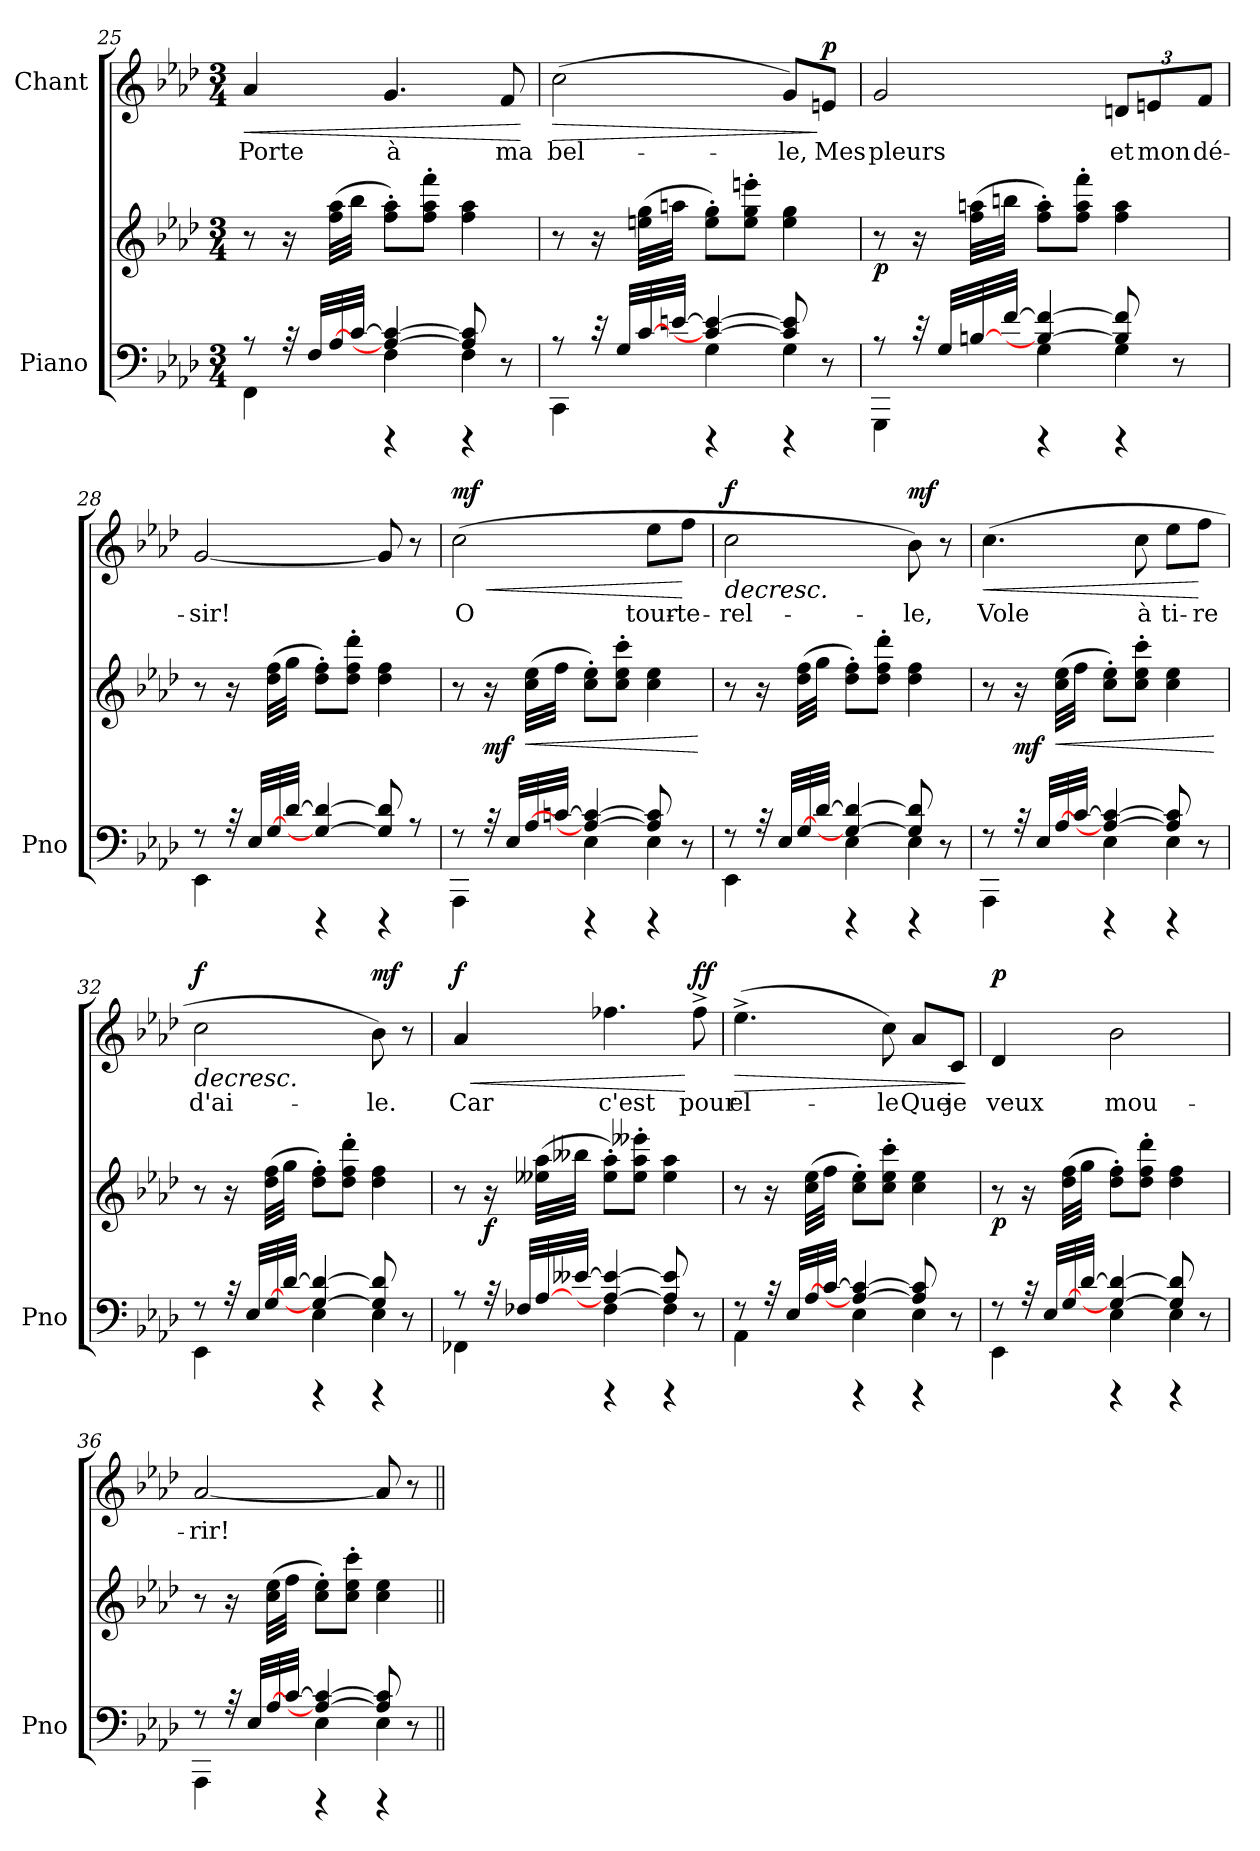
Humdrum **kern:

**kern	**kern	**dynam	**kern	**text	**dynam
*part2	*part2	*part2	*part1	*part1	*part1
*staff3	*staff2	*staff2/3	*staff1	*staff1	*staff1
*I"Piano	*	*	*I"Chant	*	*
*I'Pno	*	*	*	*	*
!!LO:LB:g=z
*clefF4	*clefG2	*	*clefG2	*	*
*k[b-e-a-d-]	*k[b-e-a-d-]	*	*k[b-e-a-d-]	*	*
*M3/4	*M3/4	*	*M3/4	*	*
=25	=25	=25	=25	=25	=25
*^	*	*	*	*	*
*	*^	*	*	*	*	*
!	!	!	!	!	!	!LO:LY:b	!LO:HP:b
8r	4FF\	4rEEyy	8r	.	4a-/	Porte	<
32r	.	.	16r	.	.	.	.
32F/LLL	.	.	.	.	.	.	.
[32A-/	.	.	(>32ff\ 32aa-\LLL	.	.	.	.
[32c/JJJ	.	.	32bb-\JJJ	.	.	.	.
!	!	!	!	!	!	!LO:LY:b	!
4A-/_ 4c/_	4F\	4rDDD	8ff\' 8aa-\'L)	.	4.g/	à	.
.	.	.	8ff\' 8aa-\' 8fff\'J	.	.	.	.
8A-/] 8c/]	4F\	4rDDD	4ff\ 4aa-\	.	.	.	.
!	!	!	!	!	!	!LO:LY:b	!
8r	.	.	.	.	8f/	ma	.
*v	*v	*v	*	*	*	*	*
.	.	.	.	.	[
=26	=26	=26	=26	=26	=26
*^	*	*	*	*	*
*	*^	*	*	*	*	*
!	!	!	!	!	!	!LO:LY:b	!LO:HP:b
8r	4CC\	4rEEyy	8r	.	(>2cc\	bel-	>
32r	.	.	16r	.	.	.	.
32G/LLL	.	.	.	.	.	.	.
[32c/	.	.	(>32een\ 32gg\LLL	.	.	.	.
[32en/JJJ	.	.	32aan\JJJ	.	.	.	.
4c/_ 4e/_	4G\	4rDDD	8ee\' 8gg\'L)	.	.	.	.
.	.	.	8ee\' 8gg\' 8eeen\'J	.	.	.	.
!	!	!	!	!	!	!LO:LY:b	!
8c/] 8e/]	4G\	4rDDD	4ee\ 4gg\	.	8g/L)	-le,	.
!	!	!	!	!	!	!LO:LY:b	!LO:DY:n=1:a
8r	.	.	.	.	8en/J	Mes	] p
=27	=27	=27	=27	=27	=27	=27	=27
!	!	!	!	!LO:DY:b	!	!LO:LY:b	!
8r	4GGG\	4rEEyy	8r	p	2g/	pleurs	.
32r	.	.	16r	.	.	.	.
32G/LLL	.	.	.	.	.	.	.
[32Bn/	.	.	(>32ff\ 32aan\LLL	.	.	.	.
[32f/JJJ	.	.	32bbn\JJJ	.	.	.	.
4B/_ 4f/_	4G\	4rDDD	8ff\' 8aa\'L)	.	.	.	.
.	.	.	8ff\' 8aa\' 8fff\'J	.	.	.	.
!	!	!	!	!	!	!LO:LY:b	!
8B/] 8f/]	4G\	4rDDD	4ff\ 4aa\	.	12dn/L	et	.
!	!	!	!	!	!	!LO:LY:b	!
.	.	.	.	.	12en/	mon	.
8r	.	.	.	.	.	.	.
!	!	!	!	!	!	!LO:LY:b	!
.	.	.	.	.	12f/J	dé-	.
=28	=28	=28	=28	=28	=28	=28	=28
!	!	!	!	!	!	!LO:LY:b	!
8r	4EE-\	4rEEyy	8r	.	[2g/	-sir!	.
32r	.	.	16r	.	.	.	.
32E-/LLL	.	.	.	.	.	.	.
[32G/	.	.	(>32dd-\ 32ff\LLL	.	.	.	.
[32d-/JJJ	.	.	32gg\JJJ	.	.	.	.
4G/_ 4d-/_	4ryy	4rDDD	8dd-\' 8ff\'L)	.	.	.	.
.	.	.	8dd-\' 8ff\' 8ddd-\'J	.	.	.	.
8G/] 8d-/]	4ryy	4rDDD	4dd-\ 4ff\	.	8g/]	.	.
8r	.	.	.	.	8r	.	.
!!LO:PB:g=z
=29	=29	=29	=29	=29	=29	=29	=29
!	!	!	!	!	!	!LO:LY:b	!LO:HP:b
!	!	!	!	!	!	!	!LO:DY:n=1:a
8r	4AAA-\	4rEEyy	8r	.	(>2cc\	O	< mf
!	!	!	!	!LO:DY:b	!	!	!
32r	.	.	16r	mf	.	.	.
32E-/LLL	.	.	.	.	.	.	.
!	!	!	!	!LO:HP:b	!	!	!
[32A-/	.	.	(>32cc\ 32ee-\LLL	<	.	.	.
[32cn/JJJ	.	.	32ff\JJJ	.	.	.	.
4A-/_ 4c/_	4E-\	4rDDD	8cc\' 8ee-\'L)	.	.	.	.
.	.	.	8cc\' 8ee-\' 8ccc\'J	.	.	.	.
!	!	!	!	!	!	!LO:LY:b	!
8A-/] 8c/]	4E-\	4rDDD	4cc\ 4ee-\	.	8ee-\L	tour-	.
!	!	!	!	!	!	!LO:LY:b	!
8r	.	.	.	.	8ff\J	te-	[
*v	*v	*v	*	*	*	*	*
.	.	[	.	.	.
=30	=30	=30	=30	=30	=30
*^	*	*	*	*	*
*	*^	*	*	*	*	*
!	!	!	!	!	!	!LO:LY:b	!LO:HP:b
!	!	!	!	!	!	!	!LO:DY:n=1:a
8r	4EE-\	4rEEyy	8r	.	2cc\	-rel-	> f
32r	.	.	16r	.	.	.	.
32E-/LLL	.	.	.	.	.	.	.
[32G/	.	.	(>32dd-\ 32ff\LLL	.	.	.	.
[32d-/JJJ	.	.	32gg\JJJ	.	.	.	.
4G/_ 4d-/_	4E-\	4rDDD	8dd-\' 8ff\'L)	.	.	.	.
.	.	.	8dd-\' 8ff\' 8ddd-\'J	.	.	.	.
!	!	!	!	!	!	!LO:LY:b	!LO:DY:n=2:a
8G/] 8d-/]	4E-\	4rDDD	4dd-\ 4ff\	.	8b-\)	-le,	mf
8r	.	.	.	.	8r	.	]
=31	=31	=31	=31	=31	=31	=31	=31
!	!	!	!	!	!	!LO:LY:b	!LO:HP:b
8r	4AAA-\	4rEEyy	8r	.	(>4.cc\	Vole	<
!	!	!	!	!LO:DY:b	!	!	!
32r	.	.	16r	mf	.	.	.
32E-/LLL	.	.	.	.	.	.	.
!	!	!	!	!LO:HP:b	!	!	!
[32A-/	.	.	(>32cc\ 32ee-\LLL	<	.	.	.
[32c/JJJ	.	.	32ff\JJJ	.	.	.	.
4A-/_ 4c/_	4E-\	4rDDD	8cc\' 8ee-\'L)	.	.	.	.
!	!	!	!	!	!	!LO:LY:b	!
.	.	.	8cc\' 8ee-\' 8ccc\'J	.	8cc\	à	.
!	!	!	!	!	!	!LO:LY:b	!
8A-/] 8c/]	4E-\	4rDDD	4cc\ 4ee-\	.	8ee-\L	ti-	.
!	!	!	!	!	!	!LO:LY:b	!
8r	.	.	.	.	8ff\J	-re	[
*v	*v	*v	*	*	*	*	*
.	.	[	.	.	.
=32	=32	=32	=32	=32	=32
*^	*	*	*	*	*
*	*^	*	*	*	*	*
!	!	!	!	!	!	!LO:LY:b	!LO:HP:b
!	!	!	!	!	!	!	!LO:DY:n=1:a
8r	4EE-\	4rEEyy	8r	.	2cc\	d'ai-	> f
32r	.	.	16r	.	.	.	.
32E-/LLL	.	.	.	.	.	.	.
[32G/	.	.	(>32dd-\ 32ff\LLL	.	.	.	.
[32d-/JJJ	.	.	32gg\JJJ	.	.	.	.
4G/_ 4d-/_	4E-\	4rDDD	8dd-\' 8ff\'L)	.	.	.	.
.	.	.	8dd-\' 8ff\' 8ddd-\'J	.	.	.	.
!	!	!	!	!	!	!LO:LY:b	!LO:DY:n=2:a
8G/] 8d-/]	4E-\	4rDDD	4dd-\ 4ff\	.	8b-\)	-le.	mf
8r	.	.	.	.	8r	.	]
!!LO:LB:g=z
=33	=33	=33	=33	=33	=33	=33	=33
!	!	!	!	!	!	!LO:LY:b	!LO:HP:b
!	!	!	!	!	!	!	!LO:DY:n=1:a
8r	4FF-X\	4rEEyy	8r	.	4a-/	Car	< f
!	!	!	!	!LO:DY:b	!	!	!
32r	.	.	16r	f	.	.	.
32F-X/LLL	.	.	.	.	.	.	.
[32A-/	.	.	(>32ee--X\ 32aa-\LLL	.	.	.	.
[32e--X/JJJ	.	.	32bb--X\JJJ	.	.	.	.
!	!	!	!	!	!	!LO:LY:b	!
4A-/_ 4e--/_	4F-\	4rDDD	8ee--\' 8aa-\'L)	.	4.ff-X\	c'est	.
.	.	.	8ee--\' 8aa-\' 8eee--X\'J	.	.	.	.
8A-/] 8e--/]	4F-\	4rDDD	4ee--\ 4aa-\	.	.	.	.
!	!	!	!	!	!	!LO:LY:b	!LO:DY:n=2:a
8r	.	.	.	.	8ff-^\	pour	[ ff
=34	=34	=34	=34	=34	=34	=34	=34
!	!	!	!	!	!	!LO:LY:b	!LO:HP:b
8r	4AA-\	4rEEyy	8r	.	(>4.ee-^\	el-	>
32r	.	.	16r	.	.	.	.
32E-/LLL	.	.	.	.	.	.	.
[32A-/	.	.	(>32cc\ 32ee-\LLL	.	.	.	.
[32c/JJJ	.	.	32ff\JJJ	.	.	.	.
4A-/_ 4c/_	4E-\	4rDDD	8cc\' 8ee-\'L)	.	.	.	.
!	!	!	!	!	!	!LO:LY:b	!
.	.	.	8cc\' 8ee-\' 8ccc\'J	.	8cc\)	-le	.
!	!	!	!	!	!	!LO:LY:b	!
8A-/] 8c/]	4E-\	4rDDD	4cc\ 4ee-\	.	8a-/L	Que	.
!	!	!	!	!	!	!LO:LY:b	!
8r	.	.	.	.	8c/J	je	.
*v	*v	*v	*	*	*	*	*
.	.	.	.	.	]
=35	=35	=35	=35	=35	=35
*^	*	*	*	*	*
*	*^	*	*	*	*	*
!	!	!	!	!LO:DY:b	!	!LO:LY:b	!LO:DY:a
8r	4EE-\	4rEEyy	8r	p	4d-/	veux	p
32r	.	.	16r	.	.	.	.
32E-/LLL	.	.	.	.	.	.	.
[32G/	.	.	(>32dd-\ 32ff\LLL	.	.	.	.
[32d-/JJJ	.	.	32gg\JJJ	.	.	.	.
!	!	!	!	!	!	!LO:LY:b	!
4G/_ 4d-/_	4E-\	4rDDD	8dd-\' 8ff\'L)	.	2b-\	mou-	.
.	.	.	8dd-\' 8ff\' 8ddd-\'J	.	.	.	.
8G/] 8d-/]	4E-\	4rDDD	4dd-\ 4ff\	.	.	.	.
8r	.	.	.	.	.	.	.
=36	=36	=36	=36	=36	=36	=36	=36
!	!	!	!	!	!	!LO:LY:b	!
8r	4AAA-\	4rEEyy	8r	.	[2a-/	-rir!	.
32r	.	.	16r	.	.	.	.
32E-/LLL	.	.	.	.	.	.	.
[32A-/	.	.	(>32cc\ 32ee-\LLL	.	.	.	.
[32c/JJJ	.	.	32ff\JJJ	.	.	.	.
4A-/_ 4c/_	4E-\	4rDDD	8cc\' 8ee-\'L)	.	.	.	.
.	.	.	8cc\' 8ee-\' 8ccc\'J	.	.	.	.
8A-/] 8c/]	4E-\	4rDDD	4cc\ 4ee-\	.	8a-/]	.	.
8r	.	.	.	.	8r	.	.
*v	*v	*v	*	*	*	*	*
=||	=||	=||	=||	=||	=||
*-	*-	*-	*-	*-	*-
